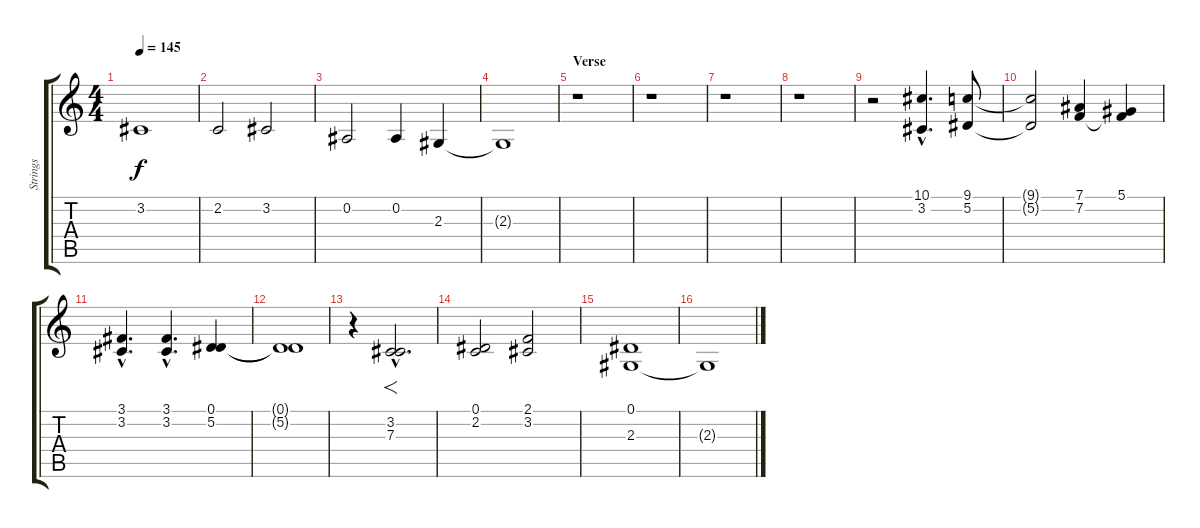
\track ("Strings" "Strings") {instrument stringensemble2}
\staff {score tabs}
\tuning (Eb4 Bb3 Gb3 Db3 Ab2 Eb2) {hide}
\ts (4 4)
\tempo 145
\clef g2
\ks c
3.2.1{dy f} |
2.2.2 3.2.2 |
0.2.2 0.2.4 2.3.4 |
2.3{t}.1 |
\section ("" "Verse")
r.1 |
r.1 |
r.1 |
r.1 |
r.2 (10.1{hac} 3.2{hac}).4{d} (9.1 5.2).8 |
(9.1{t} 5.2{t}).2 (7.1 7.2).4 (5.1 7.2{t}).4 |
(3.1{hac} 3.2{hac}).4{d} (3.1{hac} 3.2{hac}).4{d} (0.1 5.2).4 |
(0.1{t} 5.2{t}).1 |
r.4 (3.2{hac} 7.3{hac}).2{f d} |
(0.1 2.2).2 (2.1 3.2).2 |
(0.1 2.3).1 |
2.3{t}.1
